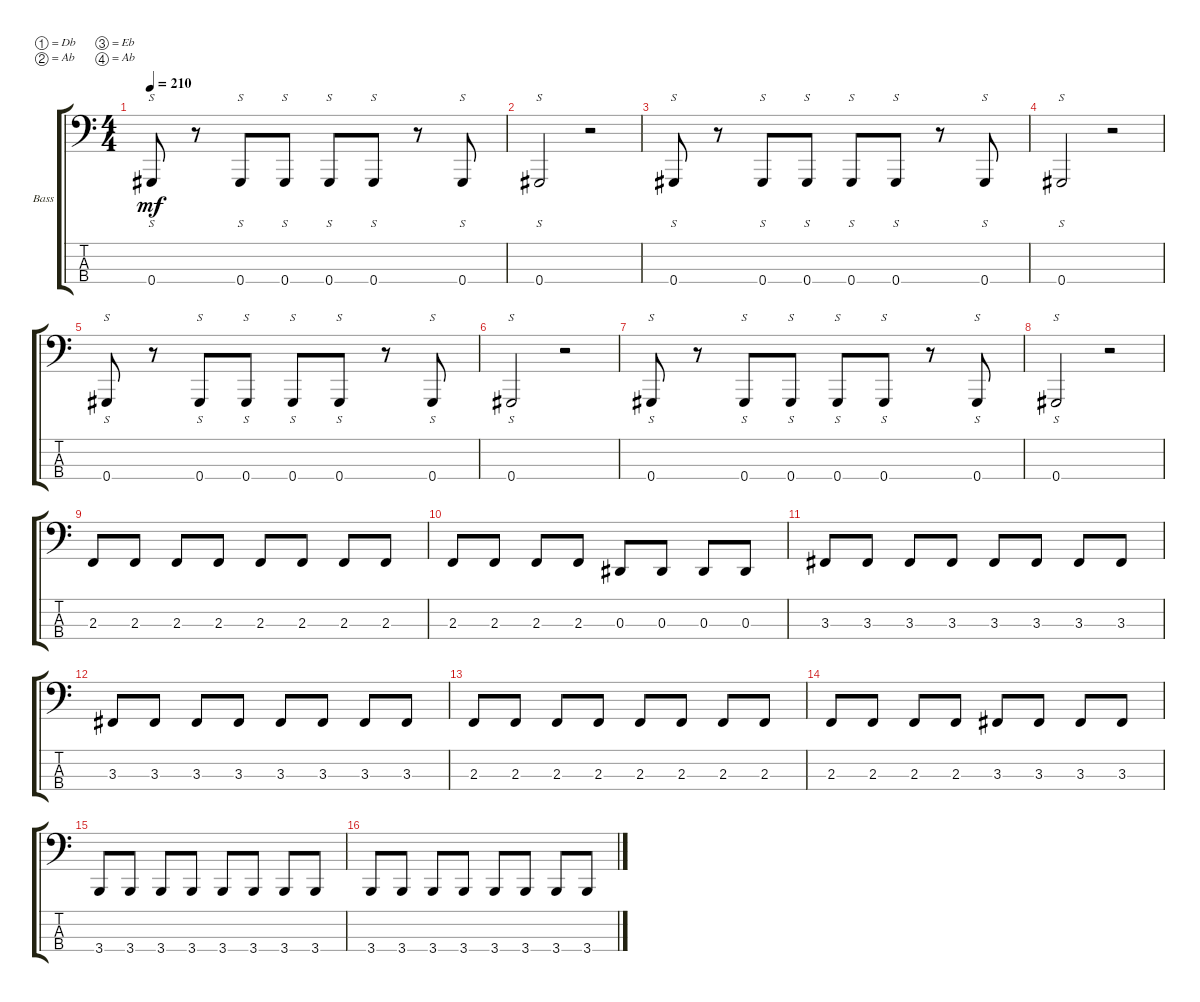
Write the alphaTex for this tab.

\defaultSystemsLayout 4
\bracketExtendMode groupsimilarinstruments
\firstSystemTrackNameOrientation horizontal
\otherSystemsTrackNameOrientation horizontal
\track ("Michael Valentine (Bass)" "Bass") {instrument electricbassfinger}
\staff {score tabs}
\tuning (Db2 Ab1 Eb1 Ab0)
\ts (4 4)
\tempo 210
\clef f4
\ks c
0.4.8{s dy mf} r.8 0.4.8{s} 0.4.8{s} 0.4.8{s} 0.4.8{s} r.8 0.4.8{s} |
0.4.2{s} r.2 |
0.4.8{s} r.8 0.4.8{s} 0.4.8{s} 0.4.8{s} 0.4.8{s} r.8 0.4.8{s} |
0.4.2{s} r.2 |
0.4.8{s} r.8 0.4.8{s} 0.4.8{s} 0.4.8{s} 0.4.8{s} r.8 0.4.8{s} |
0.4.2{s} r.2 |
0.4.8{s} r.8 0.4.8{s} 0.4.8{s} 0.4.8{s} 0.4.8{s} r.8 0.4.8{s} |
0.4.2{s} r.2 |
2.3.8 2.3.8 2.3.8 2.3.8 2.3.8 2.3.8 2.3.8 2.3.8 |
2.3.8 2.3.8 2.3.8 2.3.8 0.3.8 0.3.8 0.3.8 0.3.8 |
3.3.8 3.3.8 3.3.8 3.3.8 3.3.8 3.3.8 3.3.8 3.3.8 |
3.3.8 3.3.8 3.3.8 3.3.8 3.3.8 3.3.8 3.3.8 3.3.8 |
2.3.8 2.3.8 2.3.8 2.3.8 2.3.8 2.3.8 2.3.8 2.3.8 |
2.3.8 2.3.8 2.3.8 2.3.8 3.3.8 3.3.8 3.3.8 3.3.8 |
3.4.8 3.4.8 3.4.8 3.4.8 3.4.8 3.4.8 3.4.8 3.4.8 |
3.4.8 3.4.8 3.4.8 3.4.8 3.4.8 3.4.8 3.4.8 3.4.8
